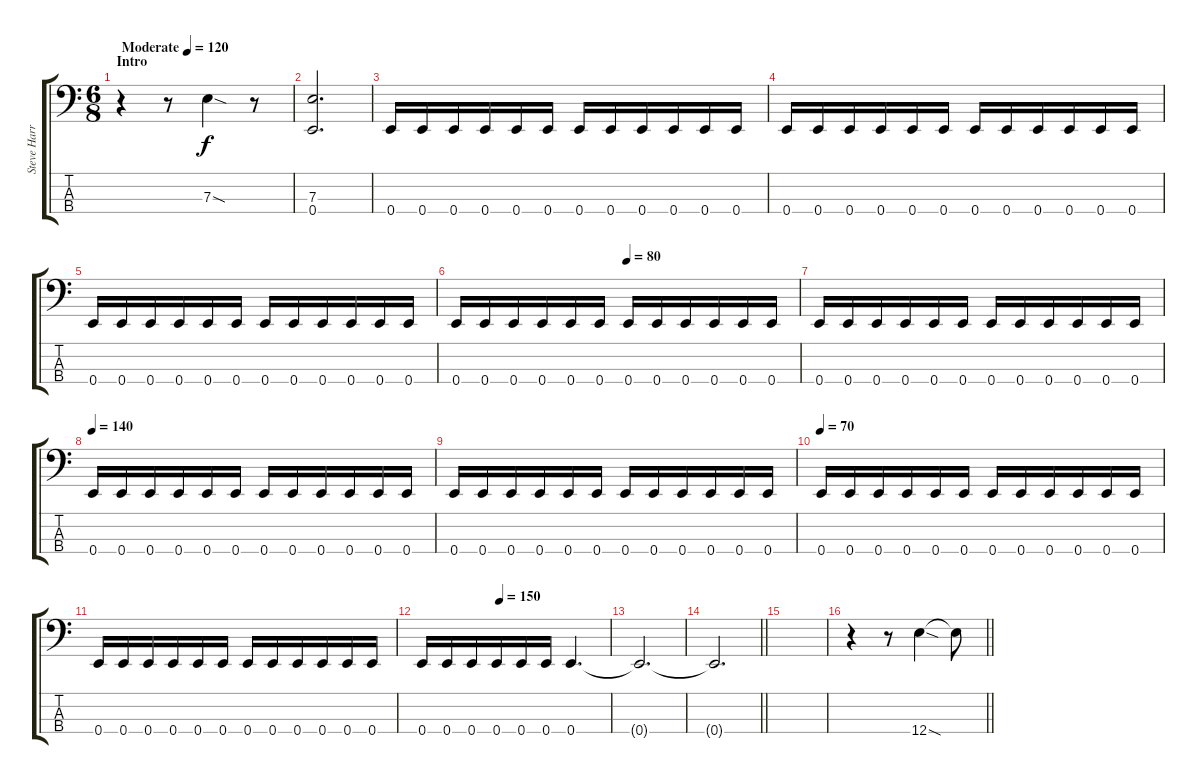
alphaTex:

\track ("Steve Harris" "Steve Harr") {instrument electricbassfinger}
\staff {score tabs}
\tuning (G2 D2 A1 E1) {hide}
\ts (6 8)
\section ("" "Intro")
\tempo (120 "Moderate")
\clef f4
\ks c
r.4{dy f instrument electricbassfinger} r.8 7.3{sod}.4 r.8 |
(7.3 0.4).2{d} |
0.4.16 0.4.16 0.4.16 0.4.16 0.4.16 0.4.16 0.4.16 0.4.16 0.4.16 0.4.16 0.4.16 0.4.16 |
0.4.16 0.4.16 0.4.16 0.4.16 0.4.16 0.4.16 0.4.16 0.4.16 0.4.16 0.4.16 0.4.16 0.4.16 |
0.4.16 0.4.16 0.4.16 0.4.16 0.4.16 0.4.16 0.4.16 0.4.16 0.4.16 0.4.16 0.4.16 0.4.16 |
\tempo (80 0.5)
0.4.16 0.4.16 0.4.16 0.4.16 0.4.16 0.4.16 0.4.16 0.4.16 0.4.16 0.4.16 0.4.16 0.4.16 |
0.4.16 0.4.16 0.4.16 0.4.16 0.4.16 0.4.16 0.4.16 0.4.16 0.4.16 0.4.16 0.4.16 0.4.16 |
\tempo 140
0.4.16 0.4.16 0.4.16 0.4.16 0.4.16 0.4.16 0.4.16 0.4.16 0.4.16 0.4.16 0.4.16 0.4.16 |
0.4.16 0.4.16 0.4.16 0.4.16 0.4.16 0.4.16 0.4.16 0.4.16 0.4.16 0.4.16 0.4.16 0.4.16 |
\tempo 70
0.4.16 0.4.16 0.4.16 0.4.16 0.4.16 0.4.16 0.4.16 0.4.16 0.4.16 0.4.16 0.4.16 0.4.16 |
0.4.16 0.4.16 0.4.16 0.4.16 0.4.16 0.4.16 0.4.16 0.4.16 0.4.16 0.4.16 0.4.16 0.4.16 |
\tempo (150 0.4166666666666667)
0.4.16 0.4.16 0.4.16 0.4.16 0.4.16 0.4.16 0.4.4{d} |
0.4{t}.2{d} |
\barLineRight lightlight
0.4{t}.2{d} |
|
\barLineRight lightlight
r.4 r.8 12.4{sod}.4 12.4{t}.8
